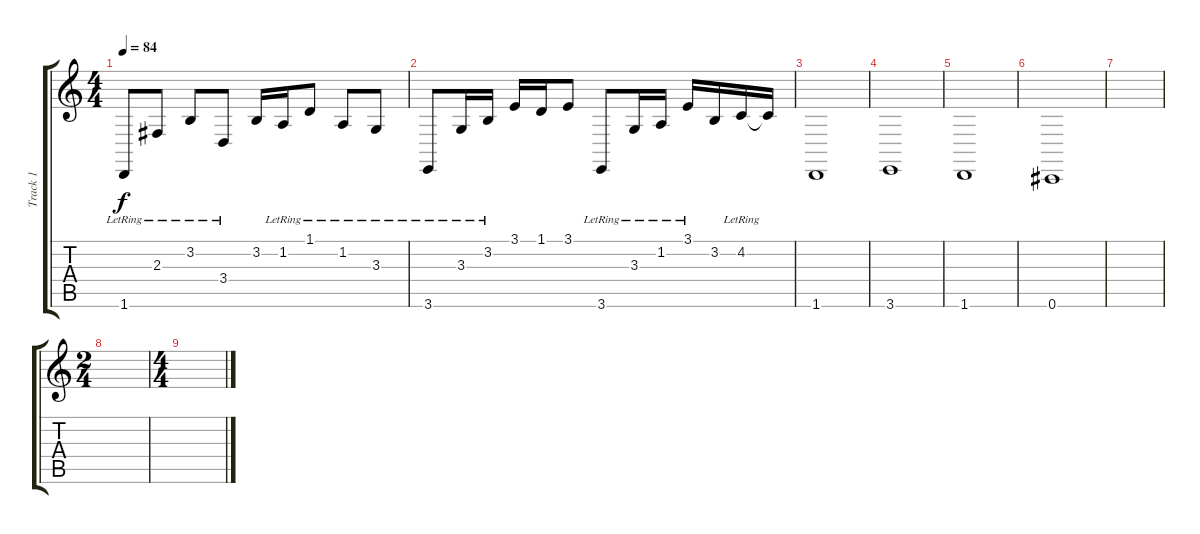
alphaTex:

\track ("Track 1" "Track 1") {instrument brightacousticpiano}
\staff {score tabs}
\tuning (Db4 Ab3 E3 B2 Gb2 Db2) {hide}
\ts (4 4)
\tempo 84
\clef g2
\ks c
1.6{lr}.8{dy f} 2.3{lr}.8 3.2{lr}.8 3.4{lr}.8 3.2.16 1.2{lr}.16 1.1{lr}.8 1.2{lr}.8 3.3{lr}.8 |
3.6{lr}.8 3.3{lr}.16 3.2{lr}.16 3.1.16 1.1.16 3.1.8 3.6{lr}.8 3.3{lr}.16 1.2{lr}.16 3.1{lr}.16 3.2.16 4.2{lr}.16 4.2{t}.16 |
1.6.1 |
3.6.1 |
1.6.1 |
0.6.1 |
|
\ts (2 4)
|
\ts (4 4)
